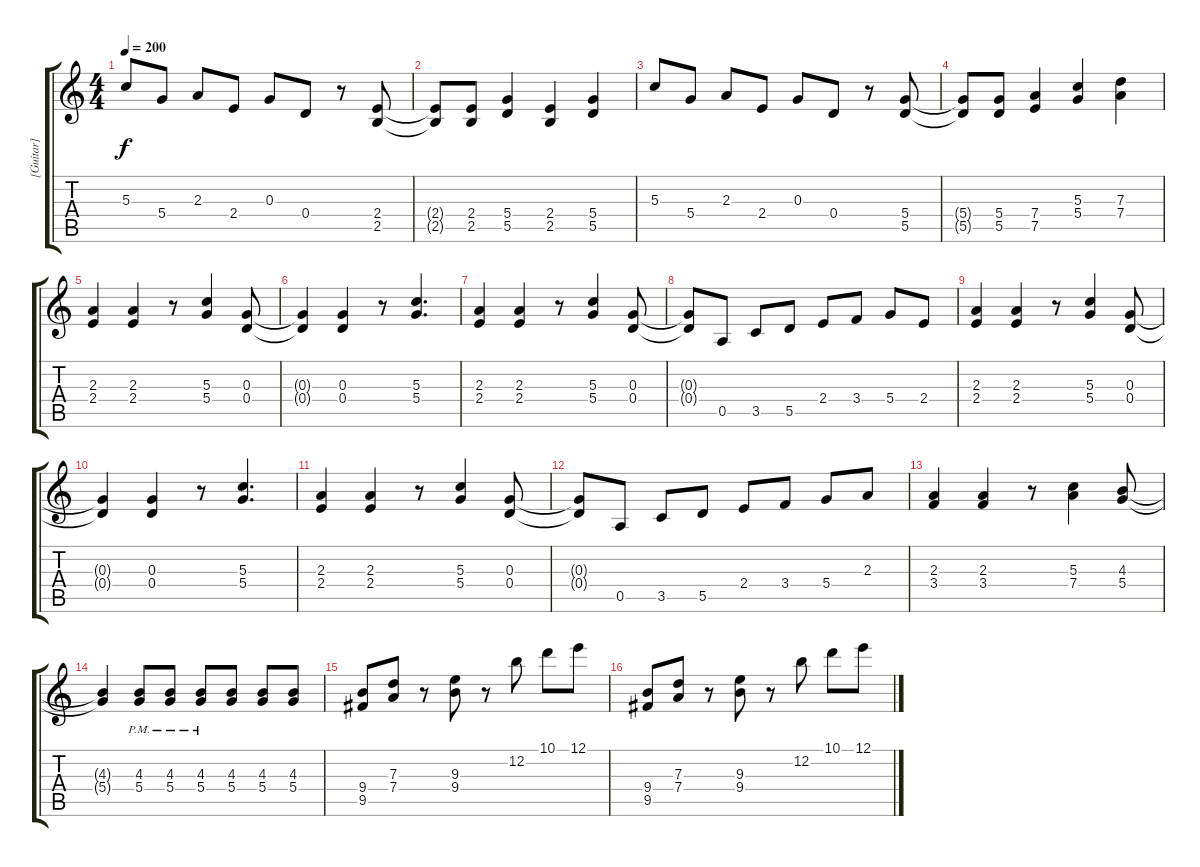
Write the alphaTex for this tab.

\track ("[Guitar]" "[Guitar]") {instrument distortionguitar}
\staff {score tabs}
\tuning (E4 B3 G3 D3 A2 E2) {hide}
\ts (4 4)
\tempo 200
\clef g2
\ks c
5.3.8{dy f} 5.4.8 2.3.8 2.4.8 0.3.8 0.4.8 r.8 (2.4 2.5).8 |
(2.4{t} 2.5{t}).8 (2.4 2.5).8 (5.4 5.5).4 (2.4 2.5).4 (5.4 5.5).4 |
5.3.8 5.4.8 2.3.8 2.4.8 0.3.8 0.4.8 r.8 (5.4 5.5).8 |
(5.4{t} 5.5{t}).8 (5.4 5.5).8 (7.4 7.5).4 (5.3 5.4).4 (7.3 7.4).4 |
(2.3 2.4).4 (2.3 2.4).4 r.8 (5.3 5.4).4 (0.3 0.4).8 |
(0.3{t} 0.4{t}).4 (0.3 0.4).4 r.8 (5.3 5.4).4{d} |
(2.3 2.4).4 (2.3 2.4).4 r.8 (5.3 5.4).4 (0.3 0.4).8 |
(0.3{t} 0.4{t}).8 0.5.8 3.5.8 5.5.8 2.4.8 3.4.8 5.4.8 2.4.8 |
(2.3 2.4).4 (2.3 2.4).4 r.8 (5.3 5.4).4 (0.3 0.4).8 |
(0.3{t} 0.4{t}).4 (0.3 0.4).4 r.8 (5.3 5.4).4{d} |
(2.3 2.4).4 (2.3 2.4).4 r.8 (5.3 5.4).4 (0.3 0.4).8 |
(0.3{t} 0.4{t}).8 0.5.8 3.5.8 5.5.8 2.4.8 3.4.8 5.4.8 2.3.8 |
(2.3 3.4).4 (2.3 3.4).4 r.8 (5.3 7.4).4 (4.3 5.4).8 |
(4.3{t} 5.4{t}).4 (4.3{pm} 5.4{pm}).8 (4.3{pm} 5.4{pm}).8 (4.3{pm} 5.4{pm}).8 (4.3 5.4).8 (4.3 5.4).8 (4.3 5.4).8 |
(9.4 9.5).8 (7.3 7.4).8 r.8 (9.3 9.4).8 r.8 12.2.8 10.1.8 12.1.8 |
(9.4 9.5).8 (7.3 7.4).8 r.8 (9.3 9.4).8 r.8 12.2.8 10.1.8 12.1.8
